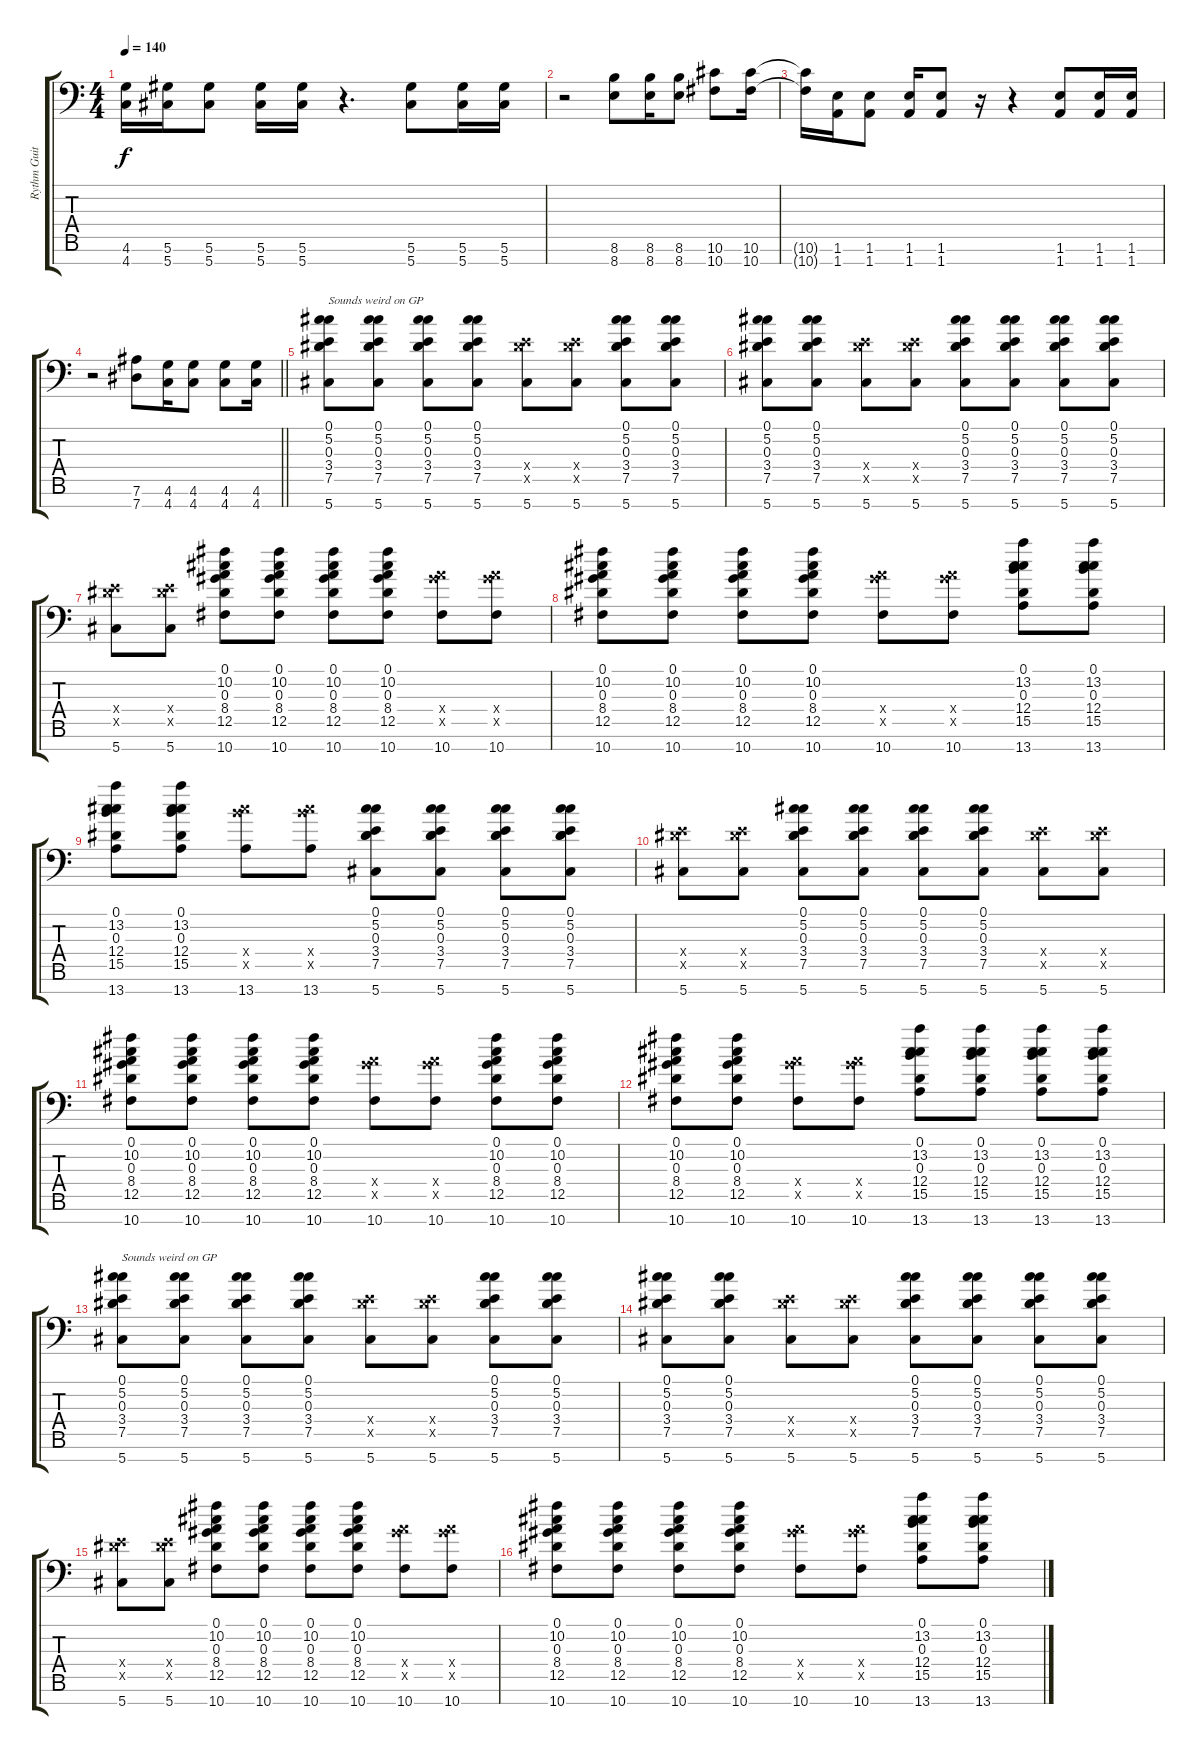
\track ("Rythm Guitar #2" "Rythm Guit") {instrument distortionguitar}
\staff {score tabs}
\tuning (Db4 Ab3 Eb3 Db3 Ab2 Eb2 Ab1) {hide}
\ts (4 4)
\tempo 140
\clef f4
\ks c
(4.6{t} 4.7{t}).16{dy f} (5.6 5.7).16 (5.6 5.7).8 (5.6 5.7).16 (5.6 5.7).16 r.4{d} (5.6 5.7).8 (5.6 5.7).16 (5.6 5.7).16 |
r.2 (8.6 8.7).8 (8.6 8.7).16 (8.6 8.7).8 (10.6 10.7).8 (10.6 10.7).16 |
(10.6{t} 10.7{t}).16 (1.6 1.7).16 (1.6 1.7).8 (1.6 1.7).16 (1.6 1.7).8 r.16 r.4 (1.6 1.7).8 (1.6 1.7).16 (1.6 1.7).16 |
\barLineRight lightlight
r.2 (7.6 7.7).8 (4.6 4.7).16 (4.6 4.7).8 (4.6 4.7).8 (4.6 4.7).16 |
\section ("" "")
(0.1 5.2 0.3 3.4 7.5 5.7).8{txt "Sounds weird on GP"} (0.1 5.2 0.3 3.4 7.5 5.7).8 (0.1 5.2 0.3 3.4 7.5 5.7).8 (0.1 5.2 0.3 3.4 7.5 5.7).8 (3.4{x} 7.5{x} 5.7).8 (3.4{x} 7.5{x} 5.7).8 (0.1 5.2 0.3 3.4 7.5 5.7).8 (0.1 5.2 0.3 3.4 7.5 5.7).8 |
(0.1 5.2 0.3 3.4 7.5 5.7).8 (0.1 5.2 0.3 3.4 7.5 5.7).8 (3.4{x} 7.5{x} 5.7).8 (3.4{x} 7.5{x} 5.7).8 (0.1 5.2 0.3 3.4 7.5 5.7).8 (0.1 5.2 0.3 3.4 7.5 5.7).8 (0.1 5.2 0.3 3.4 7.5 5.7).8 (0.1 5.2 0.3 3.4 7.5 5.7).8 |
(3.4{x} 7.5{x} 5.7).8 (3.4{x} 7.5{x} 5.7).8 (0.1 10.2 0.3 8.4 12.5 10.7).8 (0.1 10.2 0.3 8.4 12.5 10.7).8 (0.1 10.2 0.3 8.4 12.5 10.7).8 (0.1 10.2 0.3 8.4 12.5 10.7).8 (8.4{x} 12.5{x} 10.7).8 (8.4{x} 12.5{x} 10.7).8 |
(0.1 10.2 0.3 8.4 12.5 10.7).8 (0.1 10.2 0.3 8.4 12.5 10.7).8 (0.1 10.2 0.3 8.4 12.5 10.7).8 (0.1 10.2 0.3 8.4 12.5 10.7).8 (8.4{x} 12.5{x} 10.7).8 (8.4{x} 12.5{x} 10.7).8 (0.1 13.2 0.3 12.4 15.5 13.7).8 (0.1 13.2 0.3 12.4 15.5 13.7).8 |
(0.1 13.2 0.3 12.4 15.5 13.7).8 (0.1 13.2 0.3 12.4 15.5 13.7).8 (12.4{x} 15.5{x} 13.7).8 (12.4{x} 15.5{x} 13.7).8 (0.1 5.2 0.3 3.4 7.5 5.7).8 (0.1 5.2 0.3 3.4 7.5 5.7).8 (0.1 5.2 0.3 3.4 7.5 5.7).8 (0.1 5.2 0.3 3.4 7.5 5.7).8 |
(3.4{x} 7.5{x} 5.7).8 (3.4{x} 7.5{x} 5.7).8 (0.1 5.2 0.3 3.4 7.5 5.7).8 (0.1 5.2 0.3 3.4 7.5 5.7).8 (0.1 5.2 0.3 3.4 7.5 5.7).8 (0.1 5.2 0.3 3.4 7.5 5.7).8 (3.4{x} 7.5{x} 5.7).8 (3.4{x} 7.5{x} 5.7).8 |
(0.1 10.2 0.3 8.4 12.5 10.7).8 (0.1 10.2 0.3 8.4 12.5 10.7).8 (0.1 10.2 0.3 8.4 12.5 10.7).8 (0.1 10.2 0.3 8.4 12.5 10.7).8 (8.4{x} 12.5{x} 10.7).8 (8.4{x} 12.5{x} 10.7).8 (0.1 10.2 0.3 8.4 12.5 10.7).8 (0.1 10.2 0.3 8.4 12.5 10.7).8 |
(0.1 10.2 0.3 8.4 12.5 10.7).8 (0.1 10.2 0.3 8.4 12.5 10.7).8 (8.4{x} 12.5{x} 10.7).8 (8.4{x} 12.5{x} 10.7).8 (0.1 13.2 0.3 12.4 15.5 13.7).8 (0.1 13.2 0.3 12.4 15.5 13.7).8 (0.1 13.2 0.3 12.4 15.5 13.7).8 (0.1 13.2 0.3 12.4 15.5 13.7).8 |
(0.1 5.2 0.3 3.4 7.5 5.7).8{txt "Sounds weird on GP"} (0.1 5.2 0.3 3.4 7.5 5.7).8 (0.1 5.2 0.3 3.4 7.5 5.7).8 (0.1 5.2 0.3 3.4 7.5 5.7).8 (3.4{x} 7.5{x} 5.7).8 (3.4{x} 7.5{x} 5.7).8 (0.1 5.2 0.3 3.4 7.5 5.7).8 (0.1 5.2 0.3 3.4 7.5 5.7).8 |
(0.1 5.2 0.3 3.4 7.5 5.7).8 (0.1 5.2 0.3 3.4 7.5 5.7).8 (3.4{x} 7.5{x} 5.7).8 (3.4{x} 7.5{x} 5.7).8 (0.1 5.2 0.3 3.4 7.5 5.7).8 (0.1 5.2 0.3 3.4 7.5 5.7).8 (0.1 5.2 0.3 3.4 7.5 5.7).8 (0.1 5.2 0.3 3.4 7.5 5.7).8 |
(3.4{x} 7.5{x} 5.7).8 (3.4{x} 7.5{x} 5.7).8 (0.1 10.2 0.3 8.4 12.5 10.7).8 (0.1 10.2 0.3 8.4 12.5 10.7).8 (0.1 10.2 0.3 8.4 12.5 10.7).8 (0.1 10.2 0.3 8.4 12.5 10.7).8 (8.4{x} 12.5{x} 10.7).8 (8.4{x} 12.5{x} 10.7).8 |
(0.1 10.2 0.3 8.4 12.5 10.7).8 (0.1 10.2 0.3 8.4 12.5 10.7).8 (0.1 10.2 0.3 8.4 12.5 10.7).8 (0.1 10.2 0.3 8.4 12.5 10.7).8 (8.4{x} 12.5{x} 10.7).8 (8.4{x} 12.5{x} 10.7).8 (0.1 13.2 0.3 12.4 15.5 13.7).8 (0.1 13.2 0.3 12.4 15.5 13.7).8
